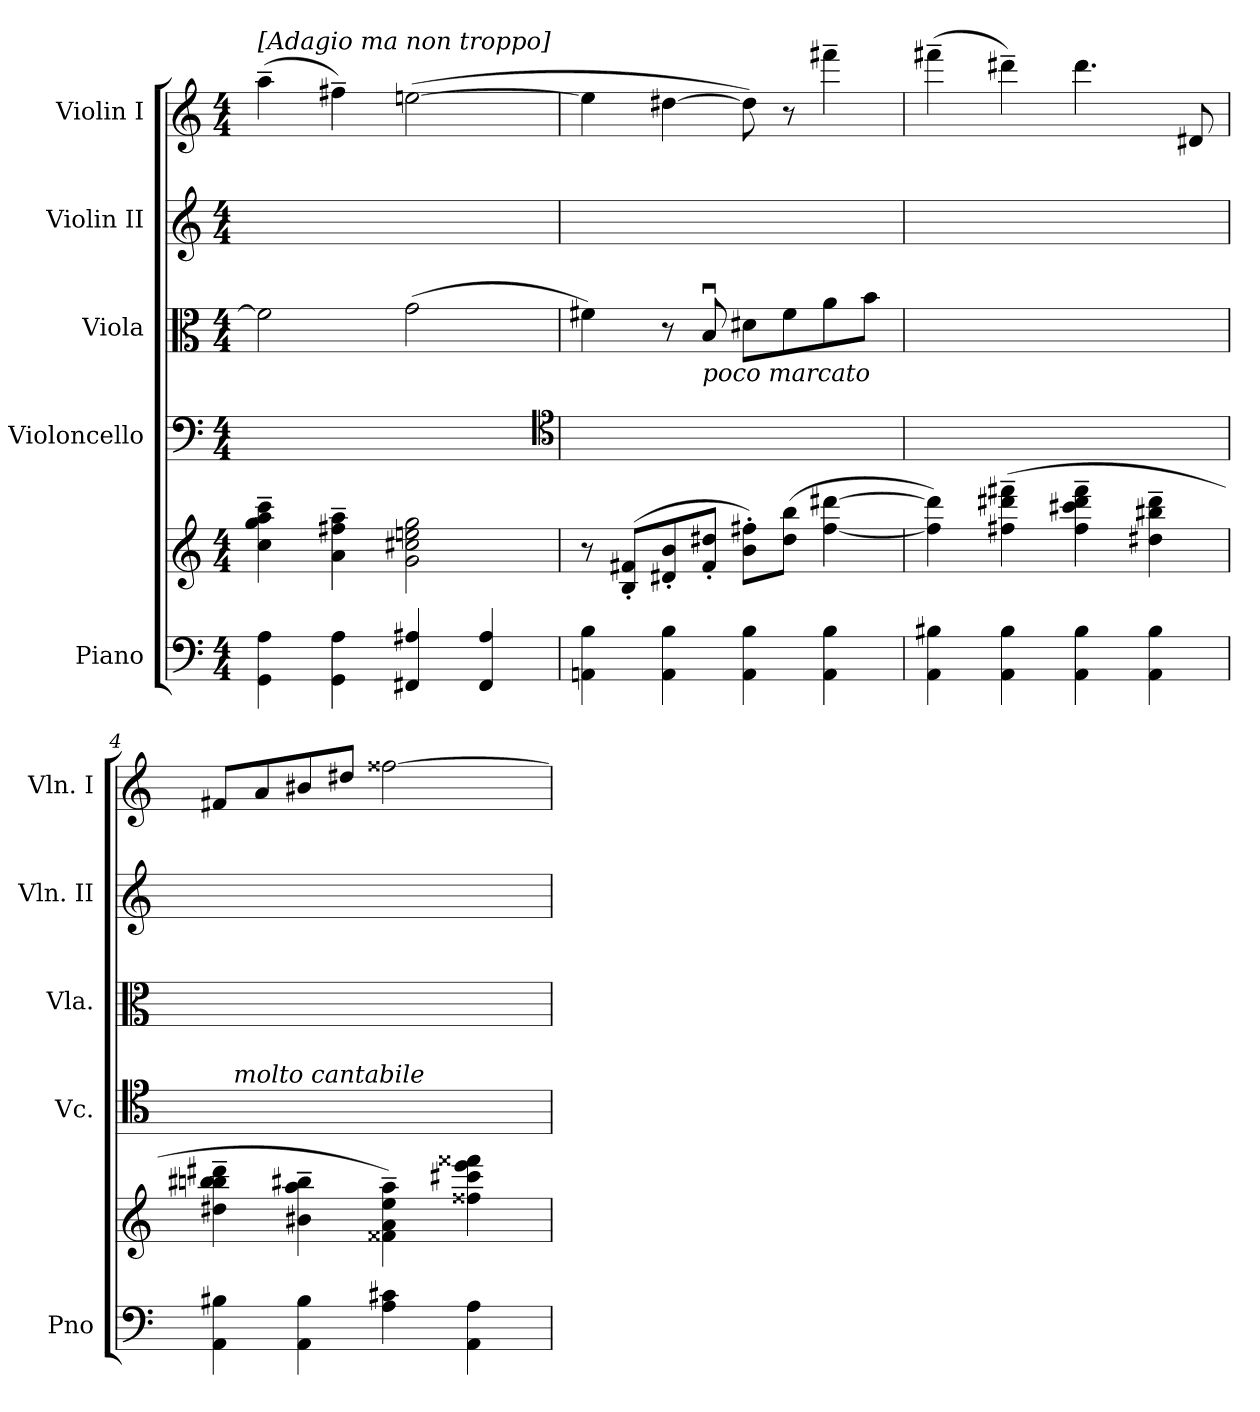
**kern	**kern	**kern	**kern	**kern	**kern
*part5	*part5	*part4	*part3	*part2	*part1
*staff6	*staff5	*staff4	*staff3	*staff2	*staff1
*I"Piano	*	*I"Violoncello	*I"Viola	*I"Violin II	*I"Violin I
*I'Pno	*	*I'Vc.	*I'Vla.	*I'Vln. II	*I'Vln. I
*clefF4	*clefG2	*clefF4	*clefC3	*clefG2	*clefG2
*k[]	*k[]	*k[]	*k[]	*k[]	*k[]
*M4/4	*M4/4	*M4/4	*M4/4	*M4/4	*M4/4
*	*	*Xtuplet	*	*Xtuplet	*
=1	=1	=1	=1	=1	=1
!	!	!	!	!	!LO:TX:a:B:t=[Adagio ma non troppo]
4GG 4A	4cc~ 4gg~ 4aa~ 4ccc~	12ryy	2f#j]	12ryy	(4aa~
.	.	12ryy	.	12ryy	.
.	.	12ryy	.	12ryy	.
4GG 4A	4a~ 4ff#X~ 4aai~	12ryy	.	12ryy	4ff#X~)
.	.	12ryy	.	12ryy	.
.	.	12ryy	.	12ryy	.
4FF#X 4A#X	2g 2cc#X 2een 2gg	12ryy	(2g	12ryy	([2een
.	.	12ryy	.	12ryy	.
.	.	12ryy	.	12ryy	.
4FF# 4A#	.	12ryy	.	12ryy	.
.	.	12ryy	.	12ryy	.
.	.	12ryy	.	12ryy	.
*	*	*clefC4	*	*	*
=2	=2	=2	=2	=2	=2
4AAn 4B	8r	12ryy	4f#X)	12ryy	4ee]
.	.	12ryy	.	12ryy	.
.	(8B' 8f#X'L	.	.	.	.
.	.	12ryy	.	12ryy	.
4AA 4B	8d#X' 8b'	12ryy	8r	12ryy	[4dd#X
.	.	12ryy	.	12ryy	.
!	!	!	!LO:TX:b:i:t=poco marcato	!	!
.	8f#' 8dd#X'J	.	8Bu	.	.
.	.	12ryy	.	12ryy	.
4AA 4B	8b' 8ff#X'L)	12ryy	8d#XL	12ryy	8dd#])
.	.	12ryy	.	12ryy	.
.	(8dd# 8bbJ	.	8f#	.	8r
.	.	12ryy	.	12ryy	.
4AA 4B	[4ff# [4ddd#X	12ryy	8a	12ryy	4fff#X~
.	.	12ryy	.	12ryy	.
.	.	.	8bJ	.	.
.	.	12ryy	.	12ryy	.
=3	=3	=3	=3	=3	=3
4AA 4B#X	4ff#] 4ddd#])	12ryy	2.ryy	12ryy	(4fff#X~
.	.	12ryy	.	12ryy	.
.	.	12ryy	.	12ryy	.
4AA 4B#	(4ff#X~ 4ddd#X~ 4fff#X~	12ryy	.	12ryy	4ddd#X~)
.	.	12ryy	.	12ryy	.
.	.	12ryy	.	12ryy	.
4AA 4B#	4ff#~ 4ccc#X~ 4ddd#~ 4fff#~	12ryy	.	12ryy	4.ddd#
.	.	12ryy	.	12ryy	.
.	.	12ryy	.	12ryy	.
*	*	*	*Xtuplet	*	*
4AA 4B#	4dd#X~ 4bb#X~ 4ddd#~	4ryy	12ryy	12ryy	.
.	.	.	12ryy	12ryy	.
.	.	.	.	.	8d#X
.	.	.	12ryy	12ryy	.
=4	=4	=4	=4	=4	=4
4AA 4B#X	4dd#X~ 4bbn~ 4bb#X~ 4ddd#X~	2ryy	12ryy	12ryy	8f#XL
.	.	.	12ryy	12ryy	.
.	.	.	.	.	8a
.	.	.	12ryy	12ryy	.
4AA 4B#	4b#X~ 4aa~ 4bb#X~	.	12ryy	12ryy	8b#X
.	.	.	12ryy	12ryy	.
.	.	.	.	.	8dd#XZJ
.	.	.	12ryy	12ryy	.
4A 4c#X	4f##X~ 4a~ 4ee~ 4aa~)	8ryy	12ryy	12ryy	[2ff##X
.	.	.	12ryy	12ryy	.
!	!	!LO:TX:a:i:rj:t=molto cantabile	!	!	!
.	.	8ryy	.	.	.
.	.	.	12ryy	12ryy	.
4AA 4A	4ff##X 4ccc#X 4eee 4fff##X	8ryy	12ryy	12ryy	.
.	.	.	12ryy	12ryy	.
.	.	8ryy	.	.	.
.	.	.	12ryy	12ryy	.
=	=	=	=	=	=
*-	*-	*-	*-	*-	*-
